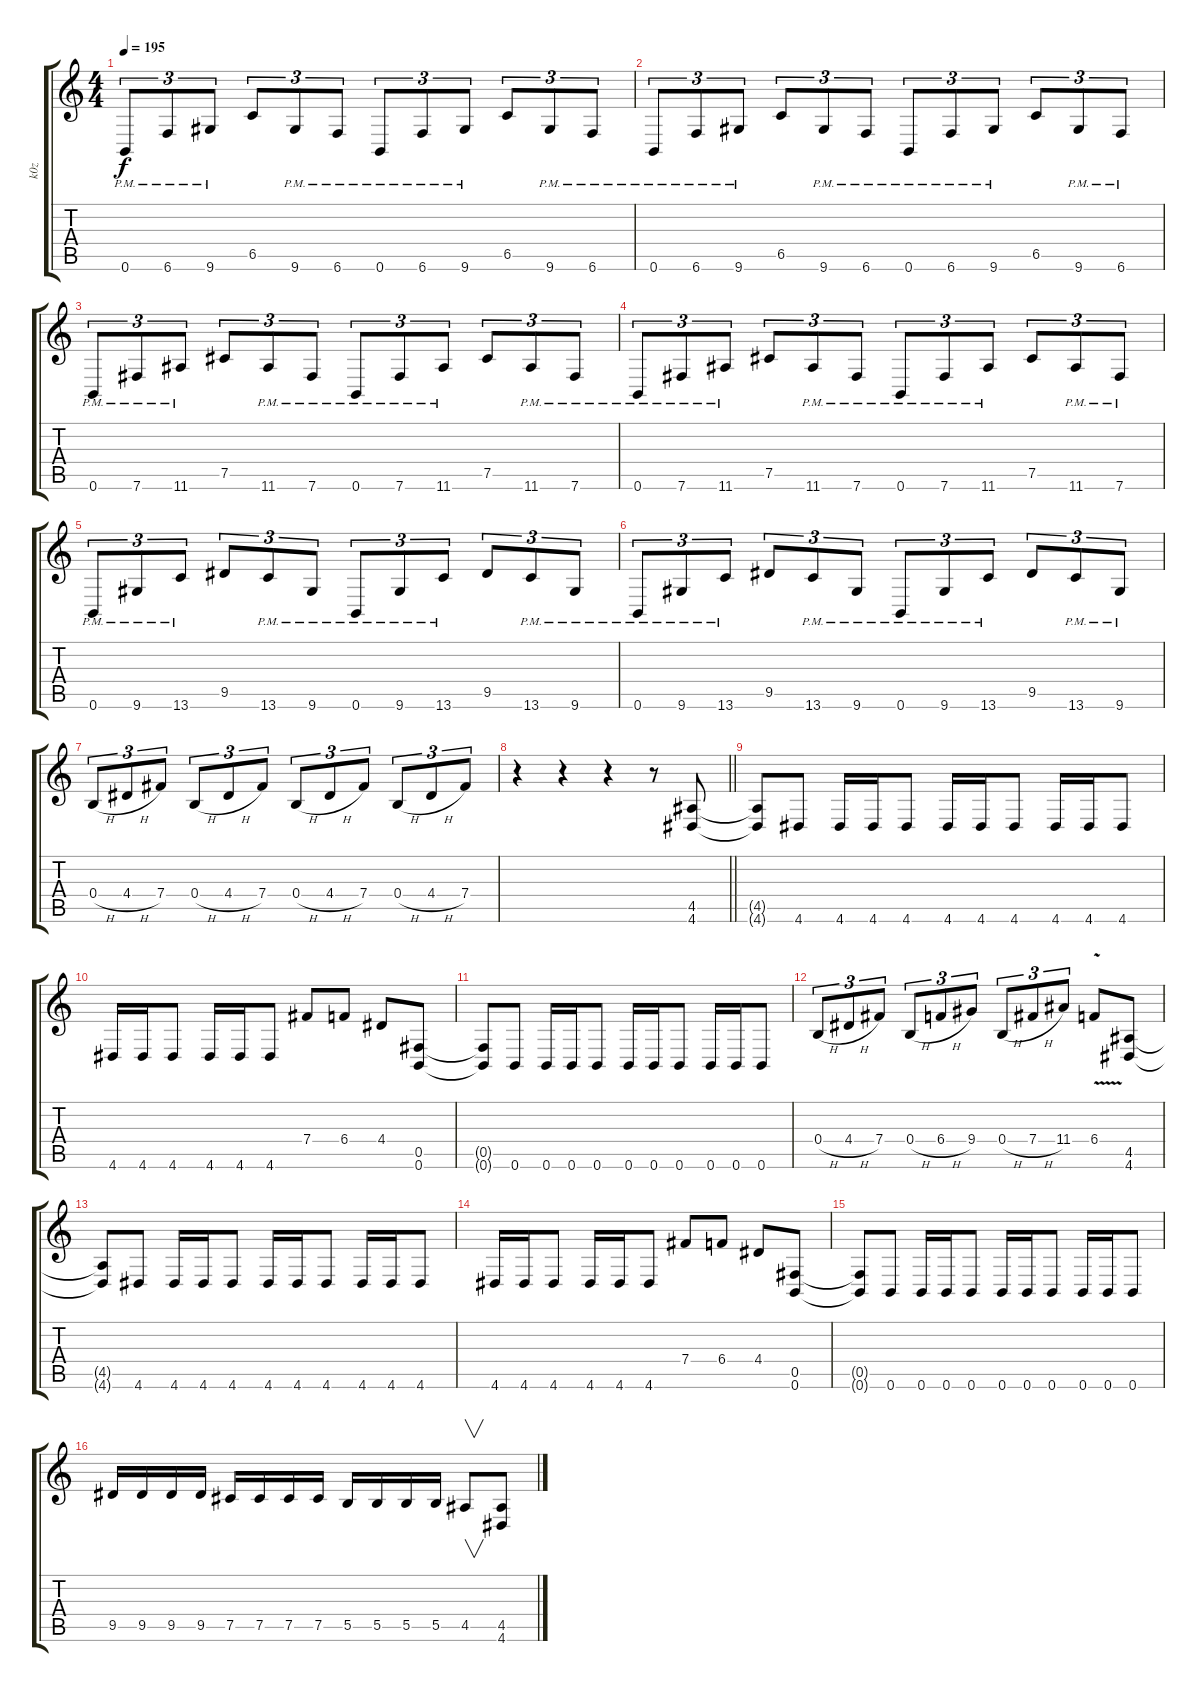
\track ("k0z" "k0z") {instrument distortionguitar}
\staff {score tabs}
\tuning (Db4 Ab3 E3 B2 Gb2 B1) {hide}
\ts (4 4)
\tempo 195
\clef g2
\ks c
0.6{pm}.8{tu (3 2) dy f} 6.6{pm}.8{tu (3 2)} 9.6{pm}.8{tu (3 2)} 6.5.8{tu (3 2)} 9.6{pm}.8{tu (3 2)} 6.6{pm}.8{tu (3 2)} 0.6{pm}.8{tu (3 2)} 6.6{pm}.8{tu (3 2)} 9.6{pm}.8{tu (3 2)} 6.5.8{tu (3 2)} 9.6{pm}.8{tu (3 2)} 6.6{pm}.8{tu (3 2)} |
0.6{pm}.8{tu (3 2)} 6.6{pm}.8{tu (3 2)} 9.6{pm}.8{tu (3 2)} 6.5.8{tu (3 2)} 9.6{pm}.8{tu (3 2)} 6.6{pm}.8{tu (3 2)} 0.6{pm}.8{tu (3 2)} 6.6{pm}.8{tu (3 2)} 9.6{pm}.8{tu (3 2)} 6.5.8{tu (3 2)} 9.6{pm}.8{tu (3 2)} 6.6{pm}.8{tu (3 2)} |
0.6{pm}.8{tu (3 2)} 7.6{pm}.8{tu (3 2)} 11.6{pm}.8{tu (3 2)} 7.5.8{tu (3 2)} 11.6{pm}.8{tu (3 2)} 7.6{pm}.8{tu (3 2)} 0.6{pm}.8{tu (3 2)} 7.6{pm}.8{tu (3 2)} 11.6{pm}.8{tu (3 2)} 7.5.8{tu (3 2)} 11.6{pm}.8{tu (3 2)} 7.6{pm}.8{tu (3 2)} |
0.6{pm}.8{tu (3 2)} 7.6{pm}.8{tu (3 2)} 11.6{pm}.8{tu (3 2)} 7.5.8{tu (3 2)} 11.6{pm}.8{tu (3 2)} 7.6{pm}.8{tu (3 2)} 0.6{pm}.8{tu (3 2)} 7.6{pm}.8{tu (3 2)} 11.6{pm}.8{tu (3 2)} 7.5.8{tu (3 2)} 11.6{pm}.8{tu (3 2)} 7.6{pm}.8{tu (3 2)} |
0.6{pm}.8{tu (3 2)} 9.6{pm}.8{tu (3 2)} 13.6{pm}.8{tu (3 2)} 9.5.8{tu (3 2)} 13.6{pm}.8{tu (3 2)} 9.6{pm}.8{tu (3 2)} 0.6{pm}.8{tu (3 2)} 9.6{pm}.8{tu (3 2)} 13.6{pm}.8{tu (3 2)} 9.5.8{tu (3 2)} 13.6{pm}.8{tu (3 2)} 9.6{pm}.8{tu (3 2)} |
0.6{pm}.8{tu (3 2)} 9.6{pm}.8{tu (3 2)} 13.6{pm}.8{tu (3 2)} 9.5.8{tu (3 2)} 13.6{pm}.8{tu (3 2)} 9.6{pm}.8{tu (3 2)} 0.6{pm}.8{tu (3 2)} 9.6{pm}.8{tu (3 2)} 13.6{pm}.8{tu (3 2)} 9.5.8{tu (3 2)} 13.6{pm}.8{tu (3 2)} 9.6{pm}.8{tu (3 2)} |
0.4{h}.8{tu (3 2)} 4.4{h}.8{tu (3 2)} 7.4.8{tu (3 2)} 0.4{h}.8{tu (3 2)} 4.4{h}.8{tu (3 2)} 7.4.8{tu (3 2)} 0.4{h}.8{tu (3 2)} 4.4{h}.8{tu (3 2)} 7.4.8{tu (3 2)} 0.4{h}.8{tu (3 2)} 4.4{h}.8{tu (3 2)} 7.4.8{tu (3 2)} |
\barLineRight lightlight
r.4 r.4 r.4 r.8 (4.5 4.6).8{instrument distortionguitar} |
(4.5{t} 4.6{t}).8{instrument distortionguitar} 4.6.8 4.6.16 4.6.16 4.6.8 4.6.16 4.6.16 4.6.8 4.6.16 4.6.16 4.6.8 |
4.6.16 4.6.16 4.6.8 4.6.16 4.6.16 4.6.8 7.4.8 6.4.8 4.4.8 (0.5 0.6).8 |
(0.5{t} 0.6{t}).8 0.6.8 0.6.16 0.6.16 0.6.8 0.6.16 0.6.16 0.6.8 0.6.16 0.6.16 0.6.8 |
0.4{h}.8{tu (3 2)} 4.4{h}.8{tu (3 2)} 7.4.8{tu (3 2)} 0.4{h}.8{tu (3 2)} 6.4{h}.8{tu (3 2)} 9.4.8{tu (3 2)} 0.4{h}.8{tu (3 2)} 7.4{h}.8{tu (3 2)} 11.4.8{tu (3 2)} 6.4{v}.8 (4.5 4.6).8 |
(4.5{t} 4.6{t}).8 4.6.8 4.6.16 4.6.16 4.6.8 4.6.16 4.6.16 4.6.8 4.6.16 4.6.16 4.6.8 |
4.6.16 4.6.16 4.6.8 4.6.16 4.6.16 4.6.8 7.4.8 6.4.8 4.4.8 (0.5 0.6).8 |
(0.5{t} 0.6{t}).8 0.6.8 0.6.16 0.6.16 0.6.8 0.6.16 0.6.16 0.6.8 0.6.16 0.6.16 0.6.8 |
9.5.16 9.5.16 9.5.16 9.5.16 7.5.16 7.5.16 7.5.16 7.5.16 5.5.16 5.5.16 5.5.16 5.5.16 4.5.8{v} (4.5 4.6).8
